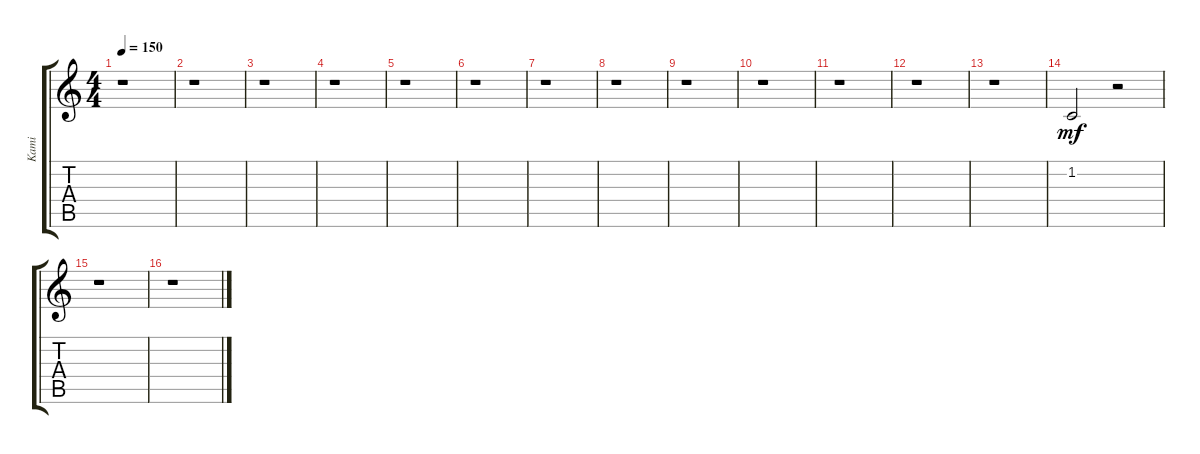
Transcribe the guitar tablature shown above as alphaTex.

\track ("Kami" "Kami") {instrument reversecymbal}
\staff {score tabs}
\tuning (E4 B3 G3 D3 A2 E2) {hide}
\ts (4 4)
\tempo 150
\clef g2
\ks c
r.1{dy mf} |
r.1 |
r.1 |
r.1 |
r.1 |
r.1 |
r.1 |
r.1 |
r.1 |
r.1 |
r.1 |
r.1 |
r.1 |
1.2.2 r.2 |
r.1 |
r.1
